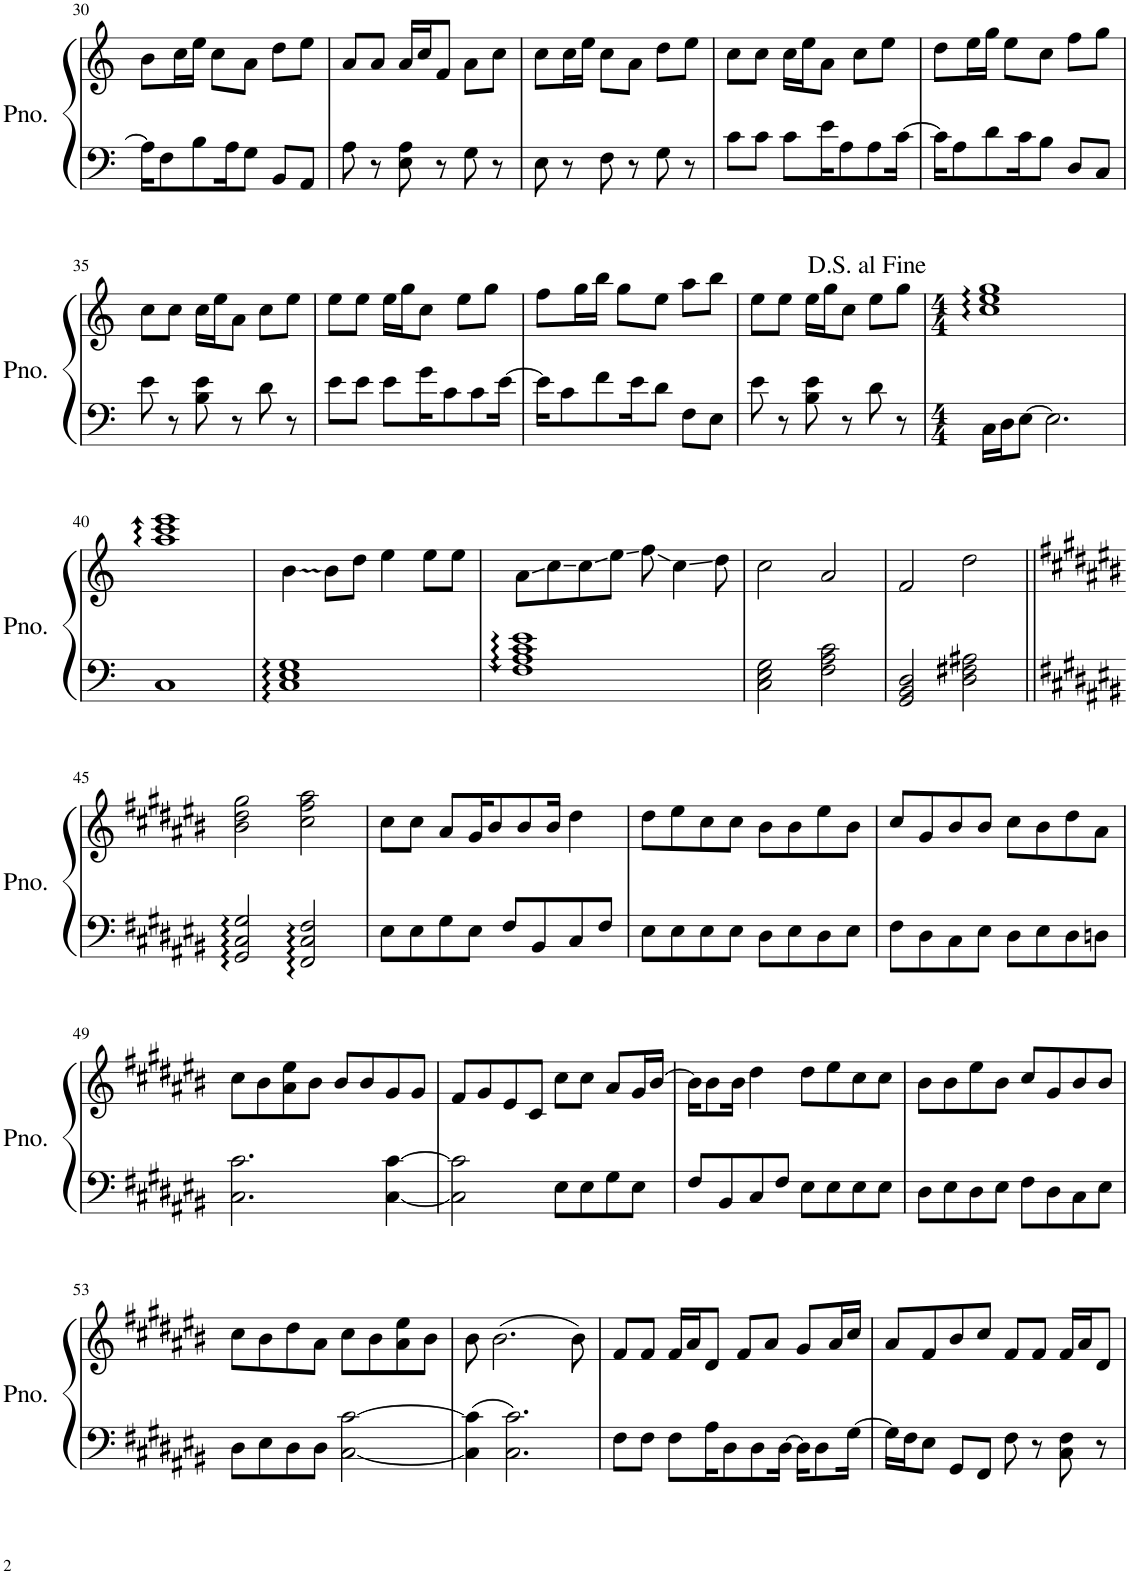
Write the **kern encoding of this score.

**kern	**kern
*part1	*part1
*staff2	*staff1
*I"Piano	*
*I'Pno.	*
!!LO:PB:g=z
*clefF4	*clefG2
*k[]	*k[]
*M3/4	*M3/4
=30	=30
16A\KL]	8b\L
8F\	.
.	16cc\L
8B\	16ee\JJ
.	8cc\L
16A\K	.
8G\J	8a\J
8BB/L	8dd\L
8AA/J	8ee\J
=31	=31
8A\	8a/L
8r	8a/J
8E\ 8A\	16a/LL
.	16cc/J
8r	8f/J
8G\	8a\L
8r	8cc\J
=32	=32
8E\	8cc\L
8r	16cc\L
.	16ee\JJ
8F\	8cc\L
8r	8a\J
8G\	8dd\L
8r	8ee\J
=33	=33
8c\L	8cc\L
8c\J	8cc\J
8c\L	16cc\LL
.	16ee\J
16e\K	8a\J
8A\	.
.	8cc\L
8A\	.
.	8ee\J
[16c\Jk	.
=34	=34
16c\KL]	8dd\L
8A\	.
.	16ee\L
8d\	16gg\JJ
.	8ee\L
16c\K	.
8B\J	8cc\J
8D/L	8ff\L
8C/J	8gg\J
!!LO:LB:g=z
=35	=35
8e\	8cc\L
8r	8cc\J
8B\ 8e\	16cc\LL
.	16ee\J
8r	8a\J
8d\	8cc\L
8r	8ee\J
=36	=36
8e\L	8ee\L
8e\J	8ee\J
8e\L	16ee\LL
.	16gg\J
16g\K	8cc\J
8c\	.
.	8ee\L
8c\	.
.	8gg\J
[16e\Jk	.
=37	=37
16e\KL]	8ff\L
8c\	.
.	16gg\L
8f\	16bb\JJ
.	8gg\L
16e\K	.
8d\J	8ee\J
8F\L	8aa\L
8E\J	8bb\J
=38	=38
8e\	8ee\L
8r	8ee\J
8B\ 8e\	16ee\LL
.	16gg\J
8r	8cc\J
8d\	8ee\L
8r	8gg\J
=39	=39
*M4/4	*M4/4
16C\LL	1cc:: 1ee:: 1gg::
16D\J	.
[8E\J	.
2.E\]	.
!!LO:LB:g=z
=40	=40
1C	1aa:: 1ccc:: 1eee::
=41	=41
1C:: 1E:: 1G::	4b\
.	8b\L
.	8dd\J
.	4ee\
.	8ee\L
.	8ee\J
=42	=42
1F:: 1A:: 1c:: 1e::	8a\L
.	8cc\
.	8cc\
.	8ee\J
.	8ff\
.	4cc\
.	8dd\
=43	=43
2C\ 2E\ 2G\	2cc\
2F\ 2A\ 2c\	2a/
=44	=44
2GG/ 2BB/ 2D/	2f/
2D\ 2F#X\ 2A#X\	2dd\
!!LO:LB:g=z
=45||	=45||
*k[f#c#g#d#a#e#b#]	*k[f#c#g#d#a#e#b#]
2GG#/:: 2C#/:: 2G#/::	2b#\ 2dd#\ 2gg#\
2FF#/:: 2C#/:: 2F#/::	2cc#\ 2ff#\ 2aa#\
=46	=46
8E#\L	8cc#\L
8E#\	8cc#\J
8G#\	8a#/L
8E#\J	16g#/K
.	8b#/
8F#/L	.
.	8b#/
8BB#/	.
.	16b#/Jk
8C#/	4dd#\
8F#/J	.
=47	=47
8E#\L	8dd#\L
8E#\	8ee#\
8E#\	8cc#\
8E#\J	8cc#\J
8D#\L	8b#\L
8E#\	8b#\
8D#\	8ee#\
8E#\J	8b#\J
=48	=48
8F#\L	8cc#/L
8D#\	8g#/
8C#\	8b#/
8E#\J	8b#/J
8D#\L	8cc#\L
8E#\	8b#\
8D#\	8dd#\
8Dn\J	8a#\J
!!LO:LB:g=z
=49	=49
2.C#\ 2.c#\	8cc#\L
.	8b#\
.	8a#\ 8ee#\
.	8b#\J
.	8b#/L
.	8b#/
[4C#\ [4c#\	8g#/
.	8g#/J
=50	=50
2C#\] 2c#\]	8f#/L
.	8g#/
.	8e#/
.	8c#/J
8E#\L	8cc#\L
8E#\	8cc#\J
8G#\	8a#/L
8E#\J	16g#/L
.	[16b#/JJ
=51	=51
8F#/L	16b#\KL]
.	8b#\
8BB#/	.
.	16b#\Jk
8C#/	4dd#\
8F#/J	.
8E#\L	8dd#\L
8E#\	8ee#\
8E#\	8cc#\
8E#\J	8cc#\J
=52	=52
8D#\L	8b#\L
8E#\	8b#\
8D#\	8ee#\
8E#\J	8b#\J
8F#\L	8cc#/L
8D#\	8g#/
8C#\	8b#/
8E#\J	8b#/J
!!LO:LB:g=z
=53	=53
8D#\L	8cc#\L
8E#\	8b#\
8D#\	8dd#\
8D#\J	8a#\J
[2C#\ [2c#\	8cc#\L
.	8b#\
.	8a#\ 8ee#\
.	8b#\J
=54	=54
4C#\] 4c#\]	8b#\
.	(2.b#\
2.C#\ 2.c#\	.
.	8b#\)
=55	=55
8F#\L	8f#/L
8F#\J	8f#/J
8F#\L	16f#/LL
.	16a#/J
16A#\K	8d#/J
8D#\	.
.	8f#/L
8D#\	.
.	8a#/J
[16D#\Jk	.
16D#\KL]	8g#/L
8D#\	.
.	16a#/L
[16G#\Jk	16cc#/JJ
=56	=56
16G#\LL]	8a#/L
16F#\J	.
8E#\J	8f#/
8GG#/L	8b#/
8FF#/J	8cc#/J
8F#\	8f#/L
8r	8f#/J
8C#\ 8F#\	16f#/LL
.	16a#/J
8r	8d#/J
=	=
*-	*-
